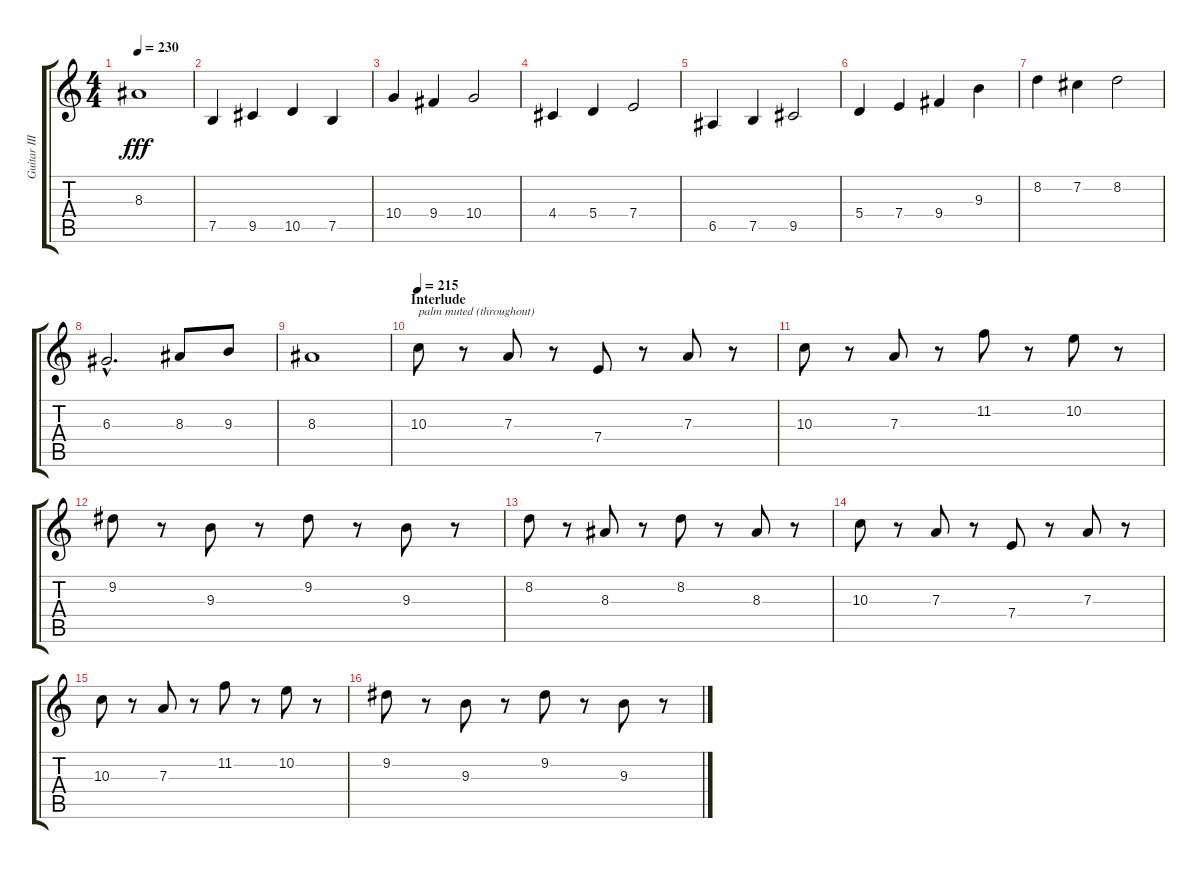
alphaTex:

\track ("Guitar III" "Guitar III") {instrument distortionguitar}
\staff {score tabs}
\tuning (B3 Gb3 D3 A2 E2 B1) {hide}
\ts (4 4)
\tempo 230
\clef g2
\ks c
8.3.1{dy fff} |
7.5.4 9.5.4 10.5.4 7.5.4 |
10.4.4 9.4.4 10.4.2 |
4.4.4 5.4.4 7.4.2 |
6.5.4 7.5.4 9.5.2 |
5.4.4 7.4.4 9.4.4 9.3.4 |
8.2.4 7.2.4 8.2.2 |
6.3{hac}.2{d} 8.3.8 9.3.8 |
8.3.1 |
\section ("" "Interlude")
\tempo 215
10.3.8{txt "palm muted (throughout)"} r.8 7.3.8 r.8 7.4.8 r.8 7.3.8 r.8 |
10.3.8 r.8 7.3.8 r.8 11.2.8 r.8 10.2.8 r.8 |
9.2.8 r.8 9.3.8 r.8 9.2.8 r.8 9.3.8 r.8 |
8.2.8 r.8 8.3.8 r.8 8.2.8 r.8 8.3.8 r.8 |
10.3.8 r.8 7.3.8 r.8 7.4.8 r.8 7.3.8 r.8 |
10.3.8 r.8 7.3.8 r.8 11.2.8 r.8 10.2.8 r.8 |
9.2.8 r.8 9.3.8 r.8 9.2.8 r.8 9.3.8 r.8
